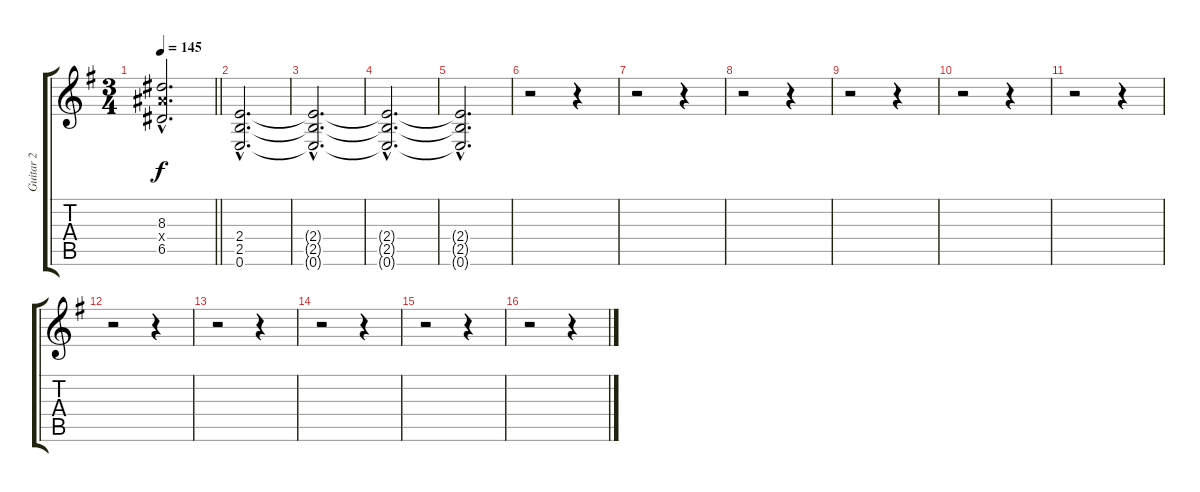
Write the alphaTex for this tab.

\track ("Guitar 2" "Guitar 2") {instrument distortionguitar}
\staff {score tabs}
\tuning (E4 B3 G3 D3 A2 E2) {hide}
\ts (3 4)
\tempo 145
\clef g2
\barLineRight lightlight
\ks eminor
(8.3{hac} 8.4{hac x} 6.5{hac}).2{d dy f} |
(2.4{hac} 2.5{hac} 0.6{hac}).2{d volume 0} |
(2.4{hac t} 2.5{hac t} 0.6{hac t}).2{d} |
(2.4{hac t} 2.5{hac t} 0.6{hac t}).2{d} |
(2.4{hac t} 2.5{hac t} 0.6{hac t}).2{d} |
r.2 r.4 |
r.2 r.4 |
r.2 r.4 |
r.2 r.4 |
r.2 r.4 |
r.2 r.4 |
r.2 r.4 |
r.2 r.4 |
r.2 r.4 |
r.2 r.4 |
r.2 r.4
